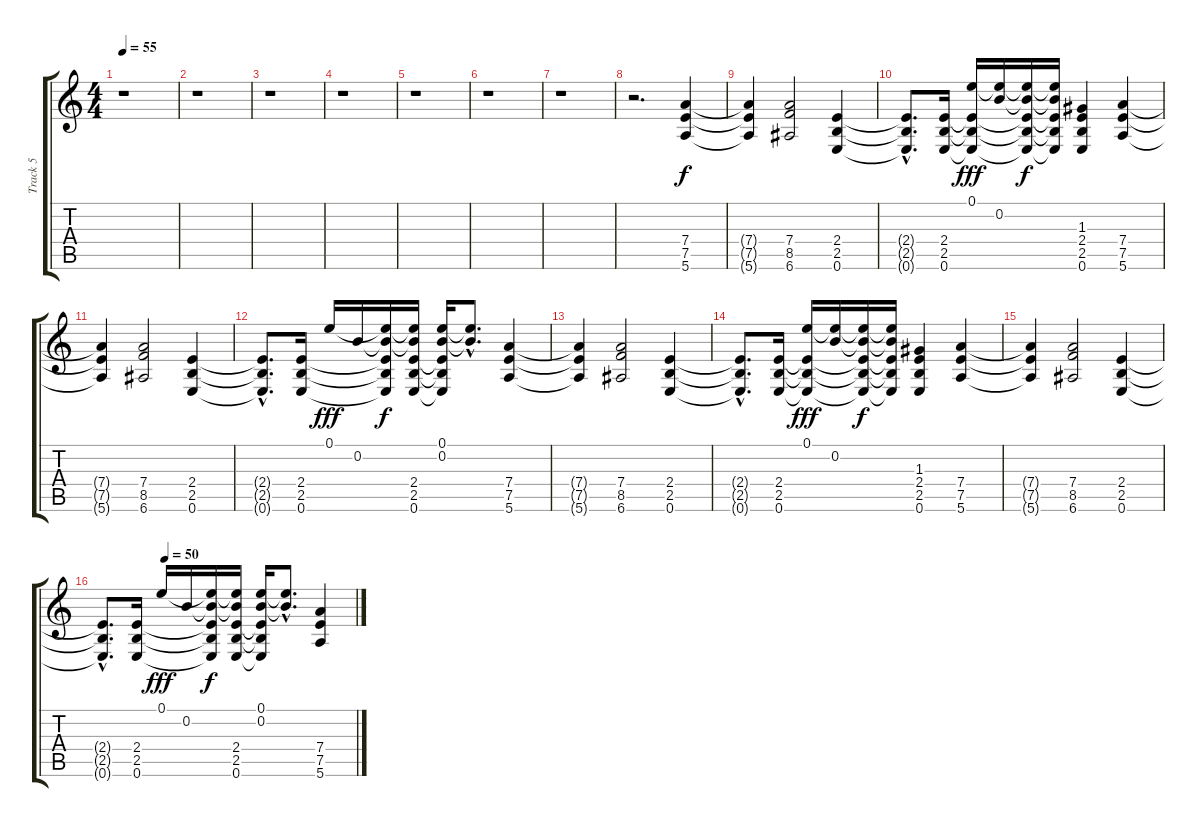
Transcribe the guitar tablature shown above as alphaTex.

\track ("Track 5" "Track 5") {instrument distortionguitar}
\staff {score tabs}
\tuning (E4 B3 G3 D3 A2 E2) {hide}
\ts (4 4)
\tempo 55
\clef g2
\ks c
r.1{dy f} |
r.1 |
r.1 |
r.1 |
r.1 |
r.1 |
r.1 |
r.2{d} (7.4 7.5 5.6).4 |
(7.4{t} 7.5{t} 5.6{t}).4 (7.4 8.5 6.6).2 (2.4 2.5 0.6).4 |
(2.4{hac t} 2.5{hac t} 0.6{hac t}).8{d} (2.4 2.5 0.6).16 (0.1 2.4{t} 2.5{t} 0.6{t}).16{dy fff} (0.1{t} 0.2).16 (0.1{t} 0.2{t} 2.4{t} 2.5{t} 0.6{t}).16{dy f} (0.1{t} 0.2{t} 2.4{t} 2.5{t} 0.6{t}).16 (1.3 2.4 2.5 0.6).4 (7.4 7.5 5.6).4 |
(7.4{t} 7.5{t} 5.6{t}).4 (7.4 8.5 6.6).2 (2.4 2.5 0.6).4 |
(2.4{hac t} 2.5{hac t} 0.6{hac t}).8{d} (2.4 2.5 0.6).16 0.1.16{dy fff} 0.2.16 (0.1{t} 0.2{t} 2.4{t} 2.5{t} 0.6{t}).16{dy f} (0.1{t} 0.2{t} 2.4 2.5 0.6).16 (0.1 0.2 2.4{t} 2.5{t} 0.6{t}).16 (0.1{hac t} 0.2{hac t}).8{d} (7.4 7.5 5.6).4 |
(7.4{t} 7.5{t} 5.6{t}).4 (7.4 8.5 6.6).2 (2.4 2.5 0.6).4 |
(2.4{hac t} 2.5{hac t} 0.6{hac t}).8{d} (2.4 2.5 0.6).16 (0.1 2.4{t} 2.5{t} 0.6{t}).16{dy fff} (0.1{t} 0.2).16 (0.1{t} 0.2{t} 2.4{t} 2.5{t} 0.6{t}).16{dy f} (0.1{t} 0.2{t} 2.4{t} 2.5{t} 0.6{t}).16 (1.3 2.4 2.5 0.6).4 (7.4 7.5 5.6).4 |
(7.4{t} 7.5{t} 5.6{t}).4 (7.4 8.5 6.6).2 (2.4 2.5 0.6).4 |
\tempo (50 0.25)
(2.4{hac t} 2.5{hac t} 0.6{hac t}).8{d} (2.4 2.5 0.6).16 0.1.16{dy fff} 0.2.16 (0.1{t} 0.2{t} 2.4{t} 2.5{t} 0.6{t}).16{dy f} (0.1{t} 0.2{t} 2.4 2.5 0.6).16 (0.1 0.2 2.4{t} 2.5{t} 0.6{t}).16 (0.1{hac t} 0.2{hac t}).8{d} (7.4 7.5 5.6).4
